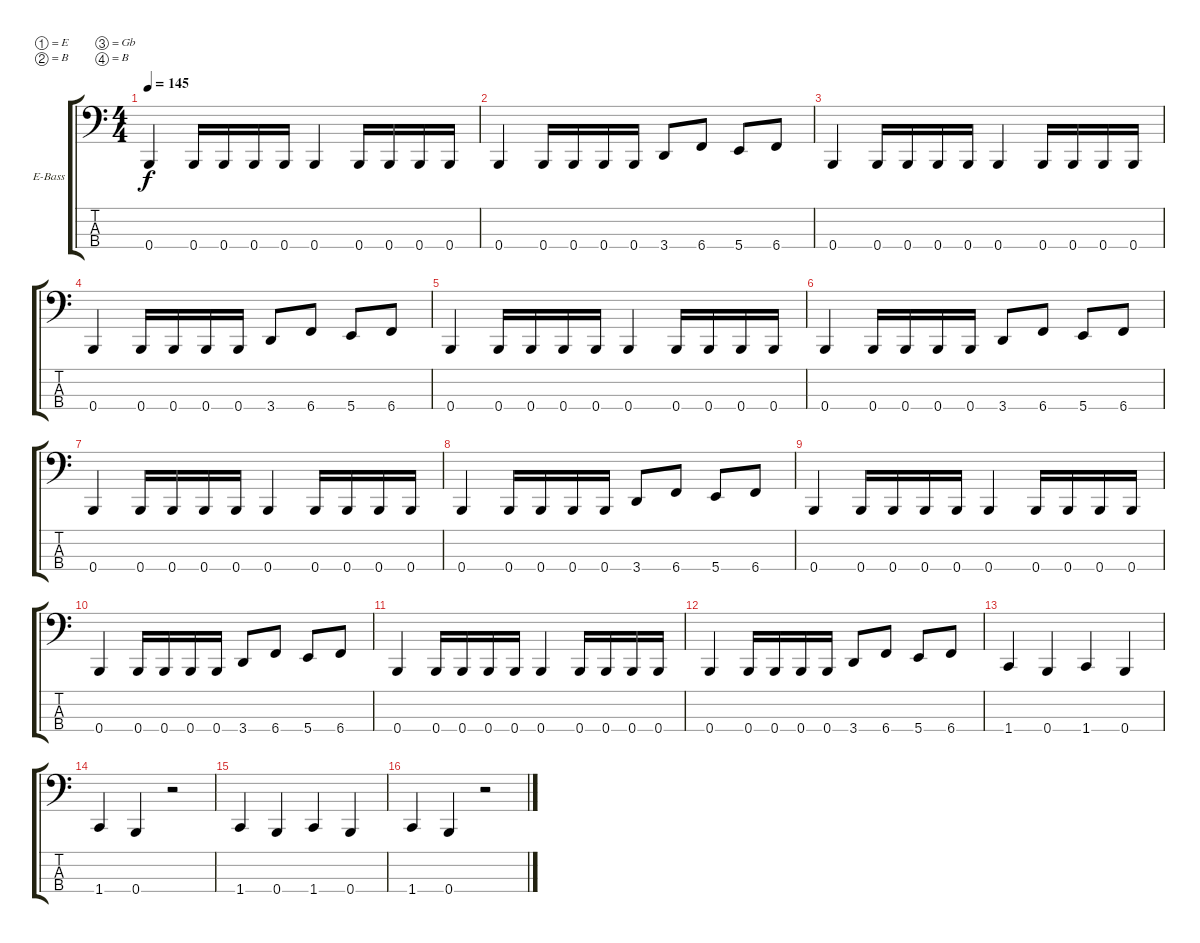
\bracketExtendMode groupsimilarinstruments
\firstSystemTrackNameOrientation horizontal
\otherSystemsTrackNameOrientation horizontal
\track ("Adam Duce" "E-Bass") {instrument electricbasspick}
\staff {score tabs}
\tuning (E2 B1 Gb1 B0)
\ts (4 4)
\tempo 145
\clef f4
\ks c
0.4.4{dy f} 0.4.16 0.4.16 0.4.16 0.4.16 0.4.4 0.4.16 0.4.16 0.4.16 0.4.16 |
0.4.4 0.4.16 0.4.16 0.4.16 0.4.16 3.4.8 6.4.8 5.4.8 6.4.8 |
0.4.4 0.4.16 0.4.16 0.4.16 0.4.16 0.4.4 0.4.16 0.4.16 0.4.16 0.4.16 |
0.4.4 0.4.16 0.4.16 0.4.16 0.4.16 3.4.8 6.4.8 5.4.8 6.4.8 |
0.4.4 0.4.16 0.4.16 0.4.16 0.4.16 0.4.4 0.4.16 0.4.16 0.4.16 0.4.16 |
0.4.4 0.4.16 0.4.16 0.4.16 0.4.16 3.4.8 6.4.8 5.4.8 6.4.8 |
0.4.4 0.4.16 0.4.16 0.4.16 0.4.16 0.4.4 0.4.16 0.4.16 0.4.16 0.4.16 |
0.4.4 0.4.16 0.4.16 0.4.16 0.4.16 3.4.8 6.4.8 5.4.8 6.4.8 |
0.4.4 0.4.16 0.4.16 0.4.16 0.4.16 0.4.4 0.4.16 0.4.16 0.4.16 0.4.16 |
0.4.4 0.4.16 0.4.16 0.4.16 0.4.16 3.4.8 6.4.8 5.4.8 6.4.8 |
0.4.4 0.4.16 0.4.16 0.4.16 0.4.16 0.4.4 0.4.16 0.4.16 0.4.16 0.4.16 |
0.4.4 0.4.16 0.4.16 0.4.16 0.4.16 3.4.8 6.4.8 5.4.8 6.4.8 |
1.4.4 0.4.4 1.4.4 0.4.4 |
1.4.4 0.4.4 r.2 |
1.4.4 0.4.4 1.4.4 0.4.4 |
1.4.4 0.4.4 r.2
